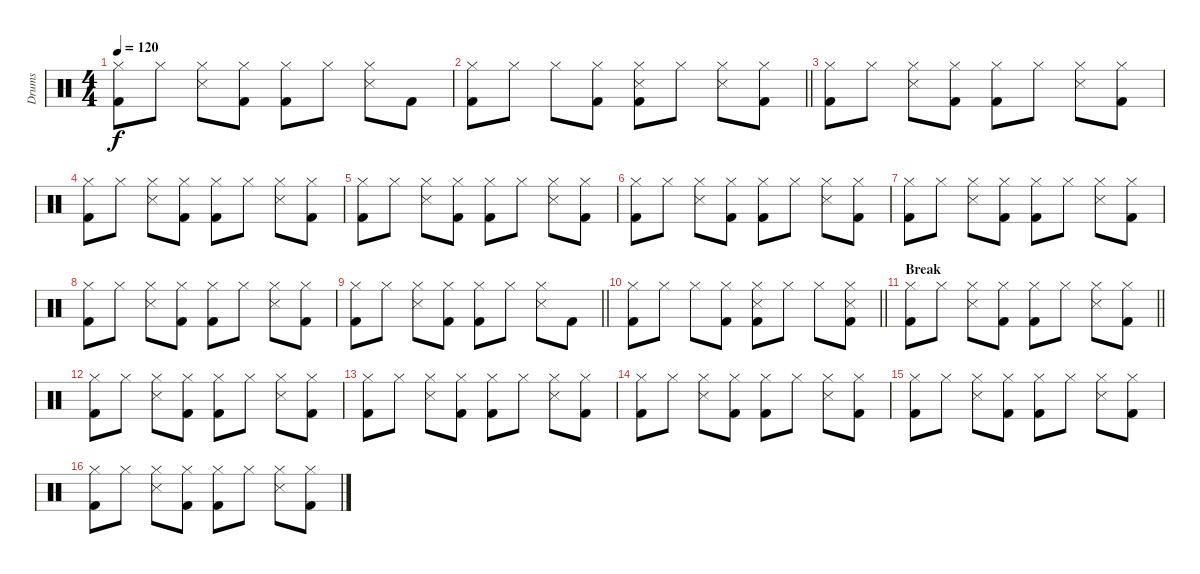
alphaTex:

\track ("Drums" "Drums") {instrument percussion}
\staff {score}
\articulation defaults
\ts (4 4)
\tempo 120
\clef neutral
\ks c
("Hi-Hat (closed)" "Kick (hit) 2").8{dy f} "Hi-Hat (closed)".8 ("Snare (side stick) 3" "Hi-Hat (closed)").8 ("Hi-Hat (closed)" "Kick (hit) 2").8 ("Hi-Hat (closed)" "Kick (hit) 2").8 "Hi-Hat (closed)".8 ("Snare (side stick) 3" "Hi-Hat (closed)").8 "Kick (hit) 2".8 |
\barLineRight lightlight
("Hi-Hat (closed)" "Kick (hit) 2").8 "Hi-Hat (closed)".8 "Hi-Hat (closed)".8 ("Hi-Hat (closed)" "Kick (hit) 2").8 ("Snare (side stick) 3" "Hi-Hat (closed)" "Kick (hit) 2").8 "Hi-Hat (closed)".8 ("Snare (side stick) 3" "Hi-Hat (closed)").8 ("Hi-Hat (closed)" "Kick (hit) 2").8 |
("Hi-Hat (closed)" "Kick (hit) 2").8 "Hi-Hat (closed)".8 ("Snare (side stick) 3" "Hi-Hat (closed)").8 ("Hi-Hat (closed)" "Kick (hit) 2").8 ("Hi-Hat (closed)" "Kick (hit) 2").8 "Hi-Hat (closed)".8 ("Snare (side stick) 3" "Hi-Hat (closed)").8 ("Hi-Hat (closed)" "Kick (hit) 2").8 |
("Hi-Hat (closed)" "Kick (hit) 2").8 "Hi-Hat (closed)".8 ("Snare (side stick) 3" "Hi-Hat (closed)").8 ("Hi-Hat (closed)" "Kick (hit) 2").8 ("Hi-Hat (closed)" "Kick (hit) 2").8 "Hi-Hat (closed)".8 ("Snare (side stick) 3" "Hi-Hat (closed)").8 ("Hi-Hat (closed)" "Kick (hit) 2").8 |
("Hi-Hat (closed)" "Kick (hit) 2").8 "Hi-Hat (closed)".8 ("Snare (side stick) 3" "Hi-Hat (closed)").8 ("Hi-Hat (closed)" "Kick (hit) 2").8 ("Hi-Hat (closed)" "Kick (hit) 2").8 "Hi-Hat (closed)".8 ("Snare (side stick) 3" "Hi-Hat (closed)").8 ("Hi-Hat (closed)" "Kick (hit) 2").8 |
("Hi-Hat (closed)" "Kick (hit) 2").8 "Hi-Hat (closed)".8 ("Snare (side stick) 3" "Hi-Hat (closed)").8 ("Hi-Hat (closed)" "Kick (hit) 2").8 ("Hi-Hat (closed)" "Kick (hit) 2").8 "Hi-Hat (closed)".8 ("Snare (side stick) 3" "Hi-Hat (closed)").8 ("Hi-Hat (closed)" "Kick (hit) 2").8 |
("Hi-Hat (closed)" "Kick (hit) 2").8 "Hi-Hat (closed)".8 ("Snare (side stick) 3" "Hi-Hat (closed)").8 ("Hi-Hat (closed)" "Kick (hit) 2").8 ("Hi-Hat (closed)" "Kick (hit) 2").8 "Hi-Hat (closed)".8 ("Snare (side stick) 3" "Hi-Hat (closed)").8 ("Hi-Hat (closed)" "Kick (hit) 2").8 |
("Hi-Hat (closed)" "Kick (hit) 2").8 "Hi-Hat (closed)".8 ("Snare (side stick) 3" "Hi-Hat (closed)").8 ("Hi-Hat (closed)" "Kick (hit) 2").8 ("Hi-Hat (closed)" "Kick (hit) 2").8 "Hi-Hat (closed)".8 ("Snare (side stick) 3" "Hi-Hat (closed)").8 ("Hi-Hat (closed)" "Kick (hit) 2").8 |
\barLineRight lightlight
("Hi-Hat (closed)" "Kick (hit) 2").8 "Hi-Hat (closed)".8 ("Snare (side stick) 3" "Hi-Hat (closed)").8 ("Hi-Hat (closed)" "Kick (hit) 2").8 ("Hi-Hat (closed)" "Kick (hit) 2").8 "Hi-Hat (closed)".8 ("Snare (side stick) 3" "Hi-Hat (closed)").8 "Kick (hit) 2".8 |
\barLineRight lightlight
("Hi-Hat (closed)" "Kick (hit) 2").8 "Hi-Hat (closed)".8 "Hi-Hat (closed)".8 ("Hi-Hat (closed)" "Kick (hit) 2").8 ("Snare (side stick) 3" "Hi-Hat (closed)" "Kick (hit) 2").8 "Hi-Hat (closed)".8 "Hi-Hat (closed)".8 ("Snare (side stick) 3" "Hi-Hat (closed)" "Kick (hit) 2").8 |
\section ("" "Break")
\barLineRight lightlight
("Hi-Hat (closed)" "Kick (hit) 2").8 "Hi-Hat (closed)".8 ("Snare (side stick) 3" "Hi-Hat (closed)").8 ("Hi-Hat (closed)" "Kick (hit) 2").8 ("Hi-Hat (closed)" "Kick (hit) 2").8 "Hi-Hat (closed)".8 ("Snare (side stick) 3" "Hi-Hat (closed)").8 ("Hi-Hat (closed)" "Kick (hit) 2").8 |
("Hi-Hat (closed)" "Kick (hit) 2").8 "Hi-Hat (closed)".8 ("Snare (side stick) 3" "Hi-Hat (closed)").8 ("Hi-Hat (closed)" "Kick (hit) 2").8 ("Hi-Hat (closed)" "Kick (hit) 2").8 "Hi-Hat (closed)".8 ("Snare (side stick) 3" "Hi-Hat (closed)").8 ("Hi-Hat (closed)" "Kick (hit) 2").8 |
("Hi-Hat (closed)" "Kick (hit) 2").8 "Hi-Hat (closed)".8 ("Snare (side stick) 3" "Hi-Hat (closed)").8 ("Hi-Hat (closed)" "Kick (hit) 2").8 ("Hi-Hat (closed)" "Kick (hit) 2").8 "Hi-Hat (closed)".8 ("Snare (side stick) 3" "Hi-Hat (closed)").8 ("Hi-Hat (closed)" "Kick (hit) 2").8 |
("Hi-Hat (closed)" "Kick (hit) 2").8 "Hi-Hat (closed)".8 ("Snare (side stick) 3" "Hi-Hat (closed)").8 ("Hi-Hat (closed)" "Kick (hit) 2").8 ("Hi-Hat (closed)" "Kick (hit) 2").8 "Hi-Hat (closed)".8 ("Snare (side stick) 3" "Hi-Hat (closed)").8 ("Hi-Hat (closed)" "Kick (hit) 2").8 |
("Hi-Hat (closed)" "Kick (hit) 2").8 "Hi-Hat (closed)".8 ("Snare (side stick) 3" "Hi-Hat (closed)").8 ("Hi-Hat (closed)" "Kick (hit) 2").8 ("Hi-Hat (closed)" "Kick (hit) 2").8 "Hi-Hat (closed)".8 ("Snare (side stick) 3" "Hi-Hat (closed)").8 ("Hi-Hat (closed)" "Kick (hit) 2").8 |
("Hi-Hat (closed)" "Kick (hit) 2").8 "Hi-Hat (closed)".8 ("Snare (side stick) 3" "Hi-Hat (closed)").8 ("Hi-Hat (closed)" "Kick (hit) 2").8 ("Hi-Hat (closed)" "Kick (hit) 2").8 "Hi-Hat (closed)".8 ("Snare (side stick) 3" "Hi-Hat (closed)").8 ("Hi-Hat (closed)" "Kick (hit) 2").8
